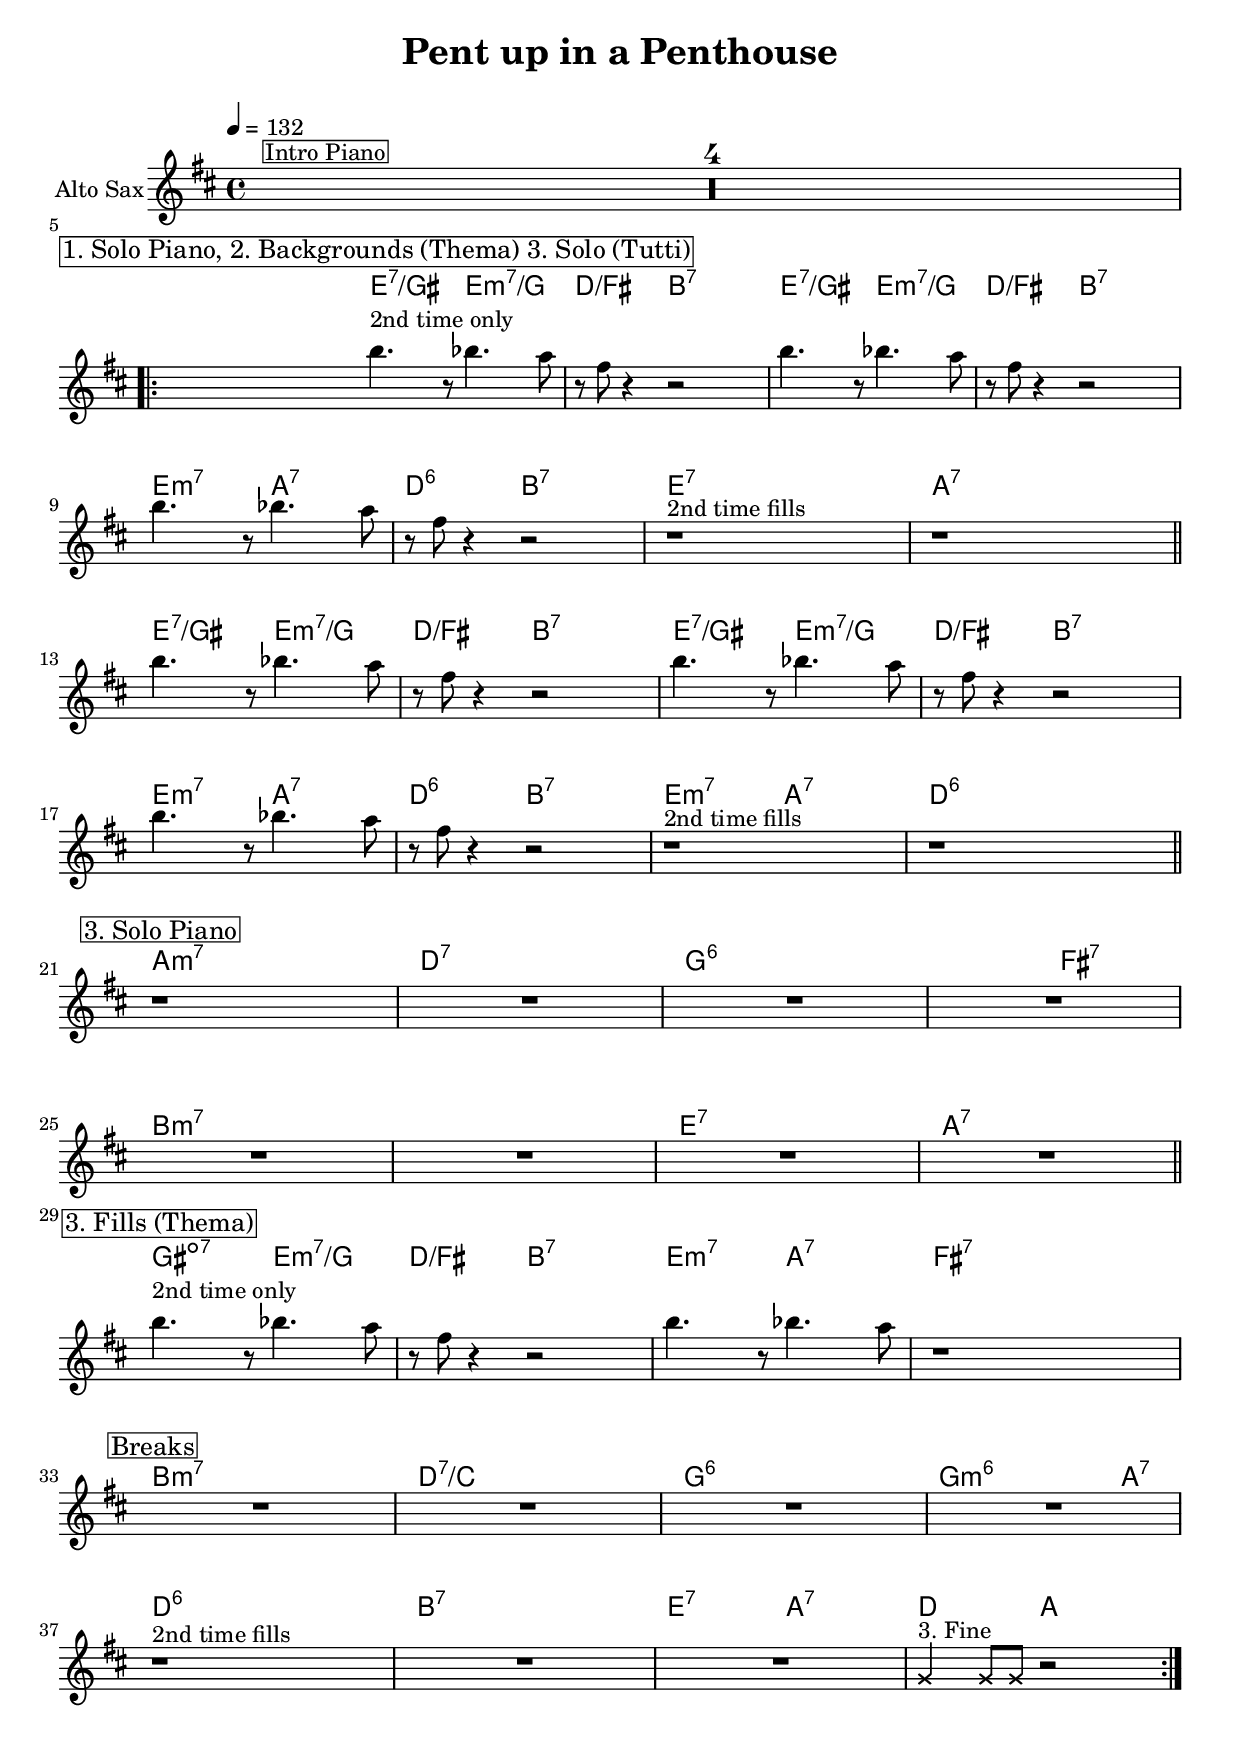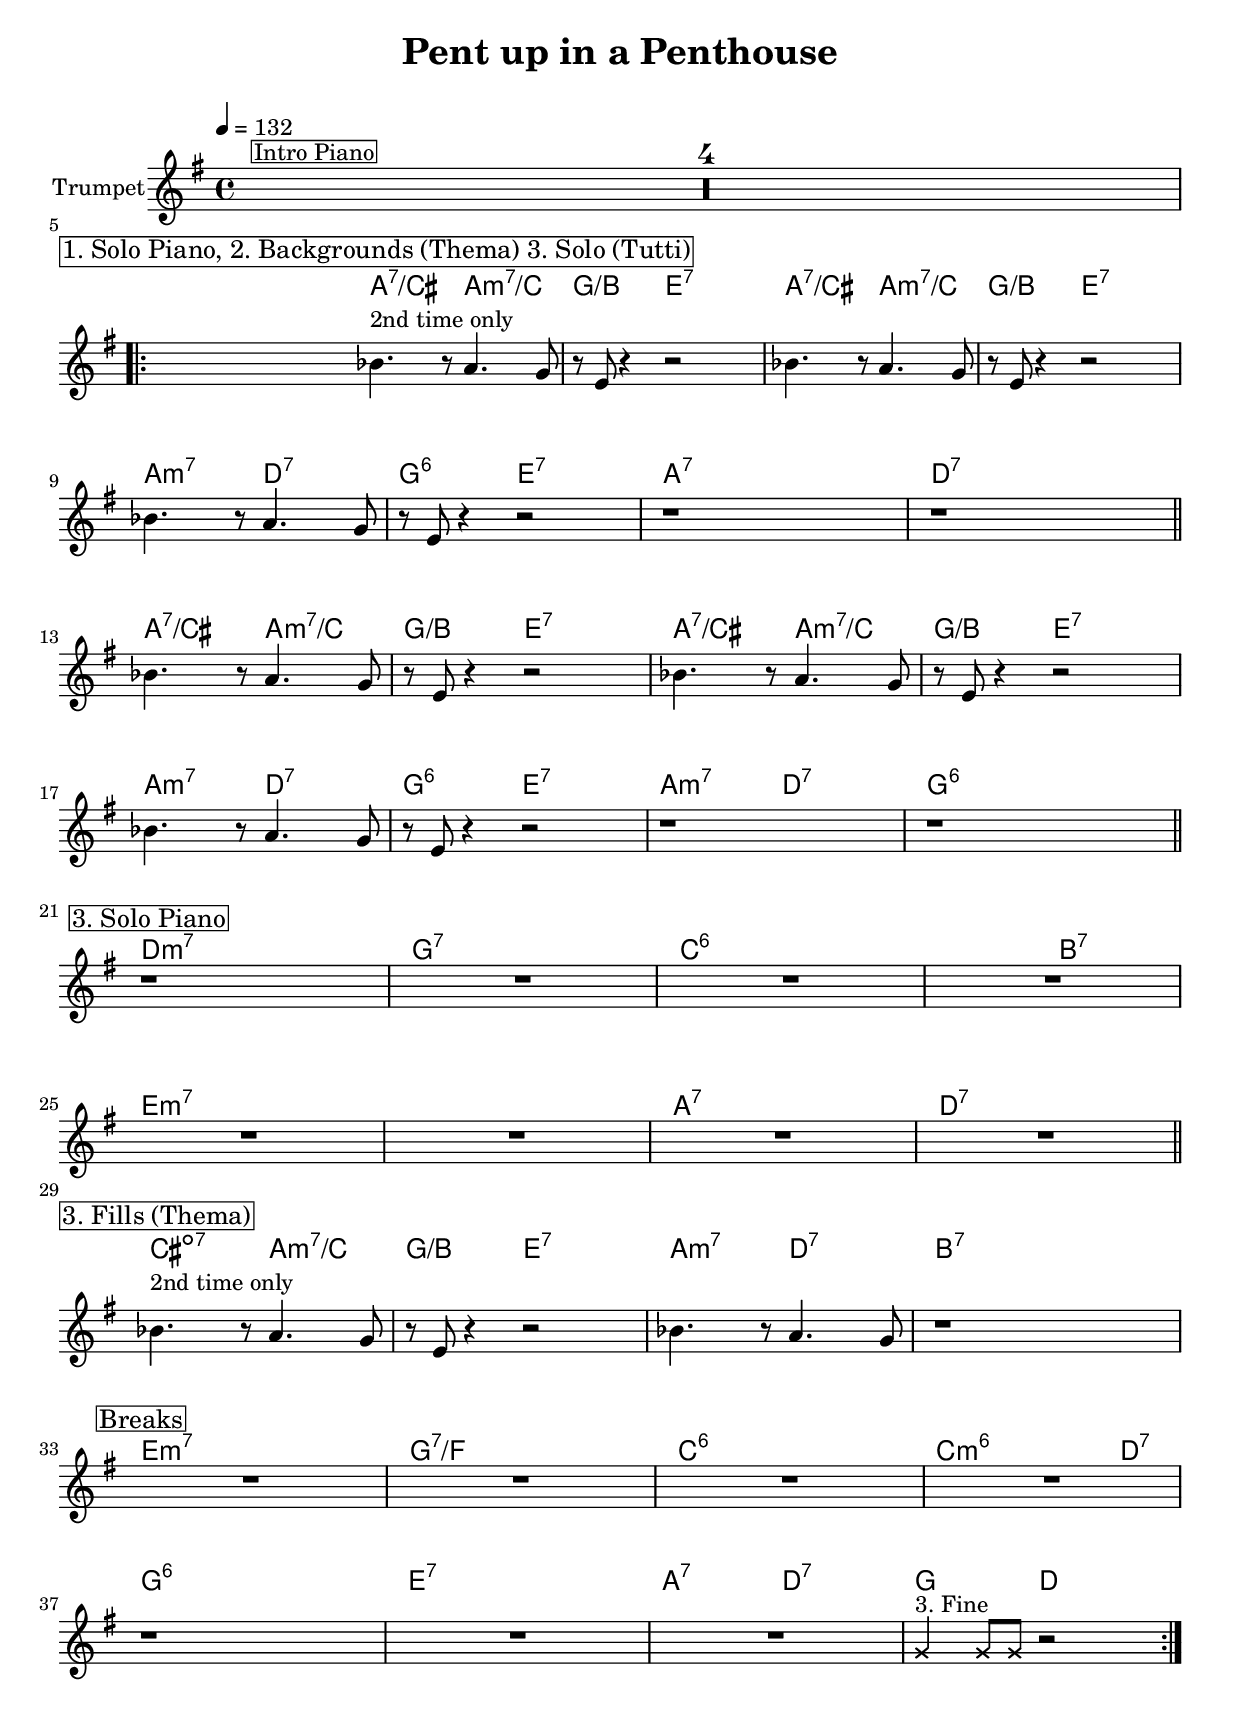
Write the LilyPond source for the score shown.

#(ly:set-option 'relative-includes #t)
\include "lib.ly"

\header {
  title = "Pent up in a Penthouse"
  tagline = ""
}

\paper {
  markup-system-spacing #'padding = #3 %space after title
}

global = {
  \time 4/4
  \key f \major
  \clef "violin"
  \set Score.skipBars = ##t % combine multi-rests
  \accidentalStyle "modern-voice-cautionary" % print some reduntant accidentals in parenthesis, e.g. (#)
}

structure = {
  \tempo 4 = 132
  s1*0^\markupBox "Intro Piano"
  s1*4
  s1*8  % A
  \bar "||"
  s1*8  % A
  \bar "||"
  s1*8  % B
  \bar "||"
  s1*12 % A'
}

remarks = \lyricmode {
  \skip 1*4
  \markupBox "1. Solo Piano, 2. Backgrounds (Thema) 3. Solo (Tutti)" 1
  \skip 1*15
  \markupBox "3. Solo Piano"
  \skip 1*7
  \markupBox "3. Fills (Thema)"
  \skip 1*3
  \markupBox "Breaks"
}

chorusA = \chordmode {
  g2:7/b g:m7/bes f:/a d:7 g:7/b g:m7/bes f:/a d:7
}
chorusChords = \chordmode {
  \chorusA
  g2:m7 c:7 f:6 d:7 g1:7 c:7
  \chorusA
  g2:m7 c:7 f:6 d:7 g:m7 c:7 f1:6

  % B
  c1:m7 f:7 bes:6 s2 a:7
  d1:m7 s g:7 c:7

  b2:dim7 g:m7/bes f:/a d:7 g:m7 c:7 a1:7
  d:m7 f:7/es bes:6 bes2.:m6 c4:7
  f1:6 d:7 g2:7 c:7 f c
}

theChords = {
  s1*4
  \set Score.proportionalNotationDuration = #(ly:make-moment 1 8 )
  \chorusChords
  \unset Score.proportionalNotationDuration
}

trumpetChords = \transpose bes c \theChords
altoChords = \transpose es c \theChords

slTp = \relative c''' { a4 }
slAs = \relative c'' { d4 }
slbTp = \repeat unfold 4 \slTp
slbAs = \repeat unfold 4 \slAs

trumpet = \transpose bes c \relative c''' {
  \global
  \set Staff.instrumentName = #"Trumpet"
  R1*4
  \repeat volta 3 {
    as4.^"2nd time only" r8 g4. f8 | r8 d r4 r2 | as'4. r8 g4. f8 | r8 d r4 r2 |
    as'4. r8 g4. f8 | r8 d r4 r2 | r1 | r1
    as'4. r8 g4. f8 | r8 d r4 r2 | as'4. r8 g4. f8 | r8 d r4 r2 |
    as'4. r8 g4. f8 | r8 d r4 r2 | r1 | r1
    r1 R1*7
    as'4.^"2nd time only" r8 g4. f8 | r8 d r4 r2 | as'4. r8 g4. f8 | r1
    R1*4
    r1 R1*2 \cross f4^"3. Fine" f8 f8 \endCross r2
  }
}


breaksTp = {
  s1*4 \break
  s1*4 \break
  s1*4 \break
  s1*4 \break
  s1*4 \break
  s1*4 \break
  s1*4 \break
  s1*4 \break
  s1*4 \break
  s1*4
}

altoSax = \transpose es c \relative c''' {
  \global
  \set Staff.instrumentName = #"Alto Sax"
  R1*4
  \repeat volta 3 {
    d4.^"2nd time only" r8 des4. c8 | r8 a r4 r2 | d4. r8 des4. c8 | r8 a r4 r2 |
    d4. r8 des4. c8 | r8 a r4 r2 | r1^"2nd time fills" | r1
    d4. r8 des4. c8 | r8 a r4 r2 | d4. r8 des4. c8 | r8 a r4 r2 |
    d4. r8 des4. c8 | r8 a r4 r2 | r1^"2nd time fills" | r1
    r1 R1*7
    d4.^"2nd time only" r8 des4. c8 | r8 a r4 r2 | d4. r8 des4. c8 | r1
    R1*4
    r1^"2nd time fills" R1*2 \cross bes,4^"3. Fine" bes8 bes8 \endCross r2
  }
}

breaksAs = {
  s1*4 \break
  s1*4 \break
  s1*4 \break
  s1*4 \break
  s1*4 \break
  s1*4 \break
  s1*4 \break
  s1*4 \break
  s1*4 \break
  s1*4
}

% \book {
%   \score {
%     % \midi { }
%     <<
%       \lyricsAbove \remarks
%       \new ChordNames \trumpetChords
%       \new Staff = "trumpet" <<
%         \structure
%         \trumpet
%       >>
%       % \new Staff \trumpet
%       \new ChordNames \altoChords
%       \new Staff = "altoSax" <<
%         \altoSax
%       >>
%     >>
%   }
% }
\book {
  \bookOutputSuffix "tp"
  \paper {
    system-system-spacing #'basic-distance = #15 % increase space
    % fit on one page
    % system-system-spacing = #'(
    %   (basic-distance . 10)
    %   (minimum-distance . 0)
    %   (padding . 0)
    %   (stretchability . 0))
  }
  \score {
    <<
      \lyricsAbove \remarks
      \new ChordNames \trumpetChords
      \new Staff = "trumpet" <<
        \structure
        \breaksTp
        \trumpet
      >>
    >>
  }
}
\book {
  \bookOutputSuffix "as"
  \paper {
    system-system-spacing #'basic-distance = #15 % increase space
  }
  \score {
    <<
      \lyricsAbove \remarks
      \new ChordNames \altoChords
      \new Staff = "altoSax" <<
        \structure
        \breaksAs
        \altoSax
      >>
    >>
  }
}
